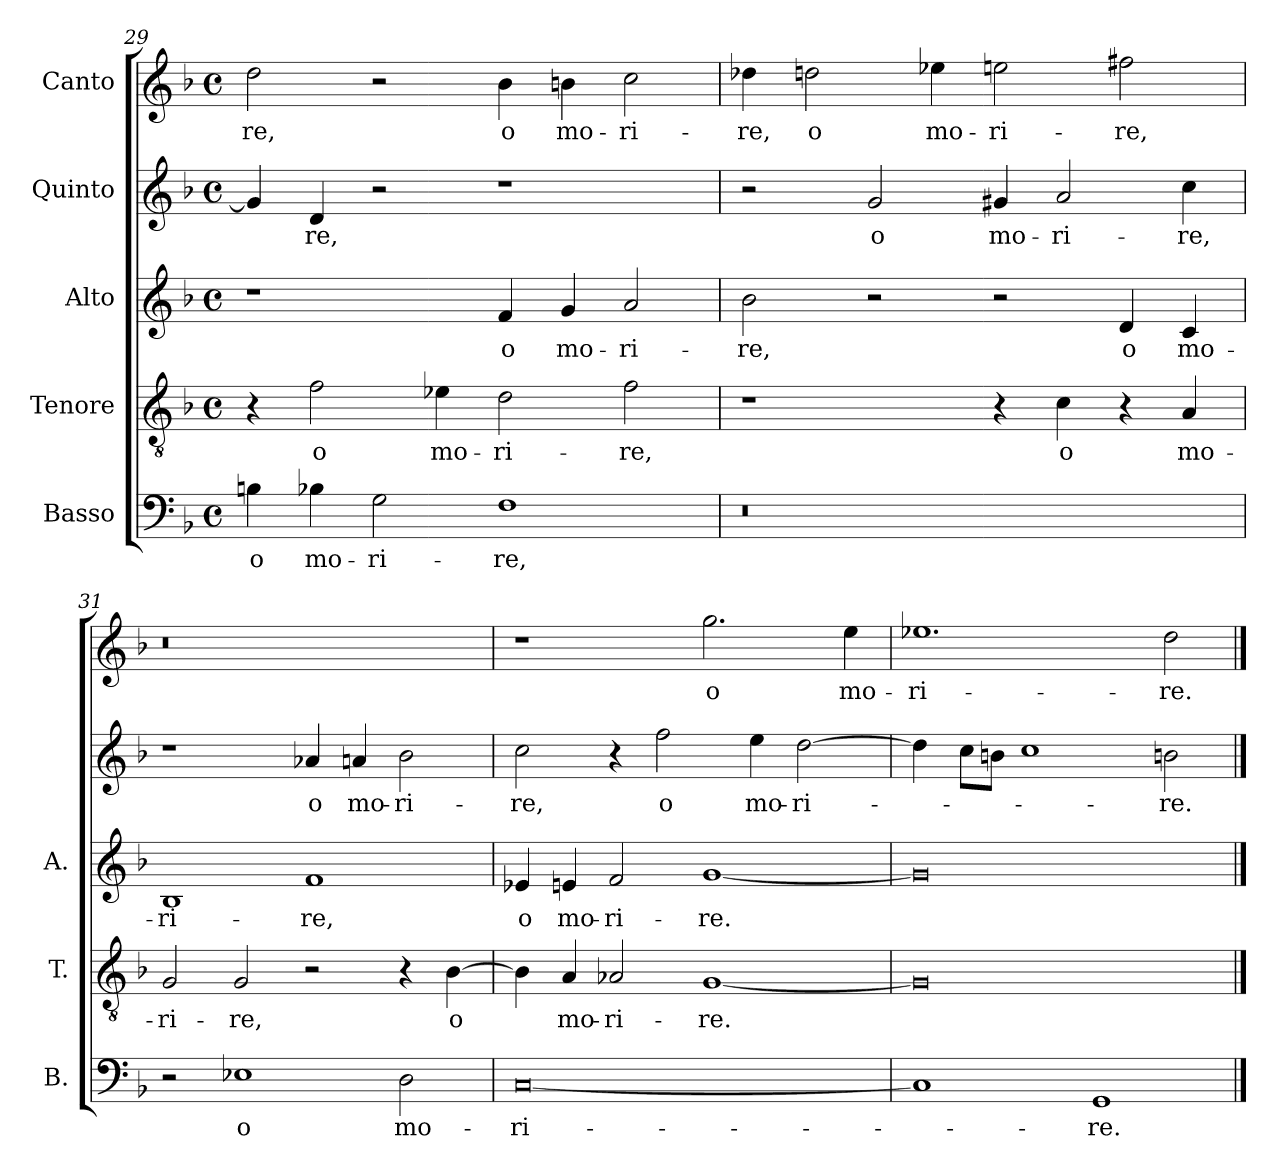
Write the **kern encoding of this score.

**kern	**text	**kern	**text	**kern	**text	**kern	**text	**kern	**text
*part5	*part5	*part4	*part4	*part3	*part3	*part2	*part2	*part1	*part1
*staff5	*staff5	*staff4	*staff4	*staff3	*staff3	*staff2	*staff2	*staff1	*staff1
*I"Basso	*	*I"Tenore	*	*I"Alto	*	*I"Quinto	*	*I"Canto	*
*I'B.	*	*I'T.	*	*I'A.	*	*	*	*	*
*clefF4	*	*clefGv2	*	*clefG2	*	*clefG2	*	*clefG2	*
*k[b-]	*	*k[b-]	*	*k[b-]	*	*k[b-]	*	*k[b-]	*
*F:	*	*F:	*	*F:	*	*F:	*	*F:	*
*M4/4	*	*M4/4	*	*M4/4	*	*M4/4	*	*M4/4	*
*met(c)	*	*met(c)	*	*met(c)	*	*met(c)	*	*met(c)	*
=29	=29	=29	=29	=29	=29	=29	=29	=29	=29
4Bn\	o	4r	.	1r	.	4g#/]	.	2dd\	-re,
4B-X\	mo-	2f\	o	.	.	4d/	-re,	.	.
2G\	-ri-	.	.	.	.	2r	.	2r	.
.	.	4e-X\	mo-	.	.	.	.	.	.
1F\	-re,	2d\	-ri-	4f/	o	1r	.	4b-\	o
.	.	.	.	4g/	mo-	.	.	4bn\	mo-
.	.	2f\	-re,	2a/	-ri-	.	.	2cc\	-ri-
=30	=30	=30	=30	=30	=30	=30	=30	=30	=30
!LO:N:vis=0	!	!	!	!	!	!	!	!	!
1r	.	1r	.	2b-\	-re,	2r	.	4dd-X\	-re,
.	.	.	.	.	.	.	.	2ddn\	o
.	.	.	.	2r	.	2g/	o	.	.
.	.	.	.	.	.	.	.	4ee-X\	mo-
1ryy	.	4r	.	2r	.	4g#X/	mo-	2een\	-ri-
.	.	4c\	o	.	.	2a/	-ri-	.	.
.	.	4r	.	4d/	o	.	.	2ff#X\	-re,
.	.	4A/	mo-	4c/	mo-	4cc\	-re,	.	.
=31	=31	=31	=31	=31	=31	=31	=31	=31	=31
!	!	!	!	!	!	!	!	!LO:N:vis=0	!
2r	.	2G/	-ri-	1B-/	-ri-	1r	.	1r	.
1E-X\	o	2G/	-re,	.	.	.	.	.	.
.	.	2r	.	1f/	-re,	4a-X/	o	1ryy	.
.	.	.	.	.	.	4an/	mo-	.	.
2D\	mo-	4r	.	.	.	2b-\	-ri-	.	.
.	.	[4B-\	o	.	.	.	.	.	.
=32	=32	=32	=32	=32	=32	=32	=32	=32	=32
[0C/	-ri-	4B-\]	.	4e-X/	o	2cc\	-re,	1r	.
.	.	4A/	mo-	4en/	mo-	.	.	.	.
.	.	2A-X/	-ri-	2f/	-ri-	4r	.	.	.
.	.	.	.	.	.	2ff\	o	.	.
.	.	[1G/	-re.	[1g/	-re.	.	.	2.gg\	o
.	.	.	.	.	.	4ee\	mo-	.	.
.	.	.	.	.	.	[2dd\	-ri-	.	.
.	.	.	.	.	.	.	.	4ee\	mo-
=33	=33	=33	=33	=33	=33	=33	=33	=33	=33
1C/]	.	0G/]	.	0g/]	.	4dd\]	.	1.ee-X\	-ri-
.	.	.	.	.	.	8cc\L	.	.	.
.	.	.	.	.	.	8bn\J	.	.	.
.	.	.	.	.	.	1cc\	.	.	.
1GG/	-re.	.	.	.	.	.	.	.	.
.	.	.	.	.	.	2bn\	-re.	2dd\	-re.
==	==	==	==	==	==	==	==	==	==
*-	*-	*-	*-	*-	*-	*-	*-	*-	*-
